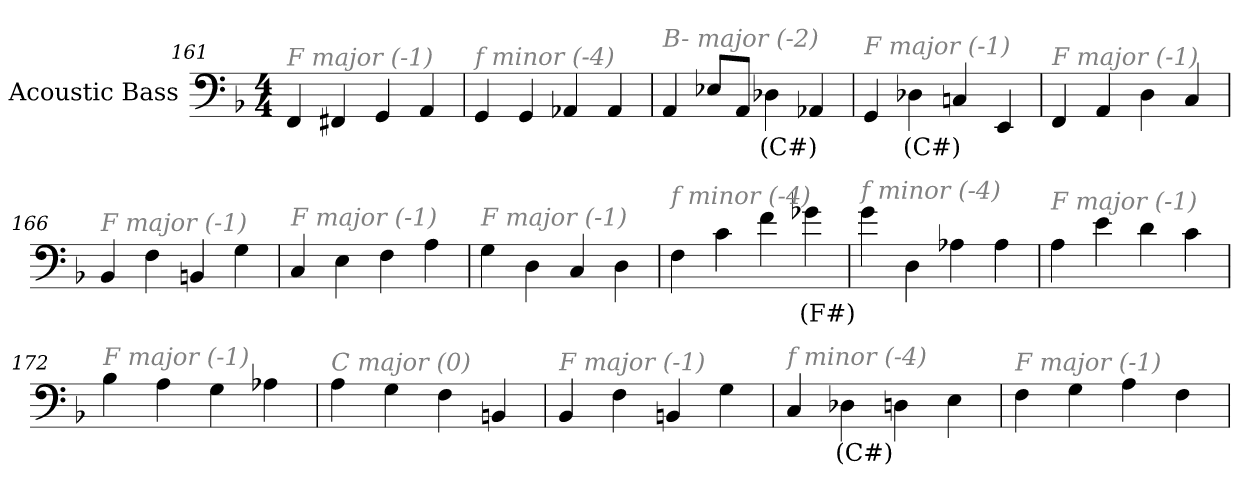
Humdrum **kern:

**kern	**text
*part1	*part1
*staff1	*staff1
*I"Acoustic Bass	*
*clefF4	*
*ITrd7c12	*
*k[b-]	*
*F:	*
*M4/4	*
=161	=161
!LO:TX:i:color=#808080:t=F major (-1)	!
4FFF	.
4FFF#X	.
4GGG	.
4AAA	.
=162	=162
!LO:TX:i:color=#808080:t=f minor (-4)	!
4GGG	.
4GGG	.
4AAA-X	.
4AAA-	.
=163	=163
!LO:TX:i:color=#808080:t=B- major (-2)	!
4AAA	.
8EE-XL	.
8AAAJ	.
4DD-Xi	(C#)
4AAA-X	.
=164	=164
!LO:TX:i:color=#808080:t=F major (-1)	!
4GGG	.
4DD-Xi	(C#)
4CCn	.
4EEE	.
=165	=165
!LO:TX:i:color=#808080:t=F major (-1)	!
4FFF	.
4AAA	.
4DD	.
4CC	.
=166	=166
!LO:TX:i:color=#808080:t=F major (-1)	!
4BBB-	.
4FF	.
4BBBn	.
4GG	.
=167	=167
!LO:TX:i:color=#808080:t=F major (-1)	!
4CC	.
4EE	.
4FF	.
4AA	.
=168	=168
!LO:TX:i:color=#808080:t=F major (-1)	!
4GG	.
4DD	.
4CC	.
4DD	.
=169	=169
!LO:TX:i:color=#808080:t=f minor (-4)	!
4FF	.
4C	.
4F	.
4G-Xi	(F#)
=170	=170
!LO:TX:i:color=#808080:t=f minor (-4)	!
4G	.
4DD	.
4AA-X	.
4AA-	.
=171	=171
!LO:TX:i:color=#808080:t=F major (-1)	!
4AA	.
4E	.
4D	.
4C	.
=172	=172
!LO:TX:i:color=#808080:t=F major (-1)	!
4BB-	.
4AA	.
4GG	.
4AA-X	.
=173	=173
!LO:TX:i:color=#808080:t=C major (0)	!
4AA	.
4GG	.
4FF	.
4BBBn	.
=174	=174
!LO:TX:i:color=#808080:t=F major (-1)	!
4BBB-	.
4FF	.
4BBBn	.
4GG	.
=175	=175
!LO:TX:i:color=#808080:t=f minor (-4)	!
4CC	.
4DD-Xi	(C#)
4DD	.
4EE	.
=176	=176
!LO:TX:i:color=#808080:t=F major (-1)	!
4FF	.
4GG	.
4AA	.
4FF	.
=	=
*-	*-
